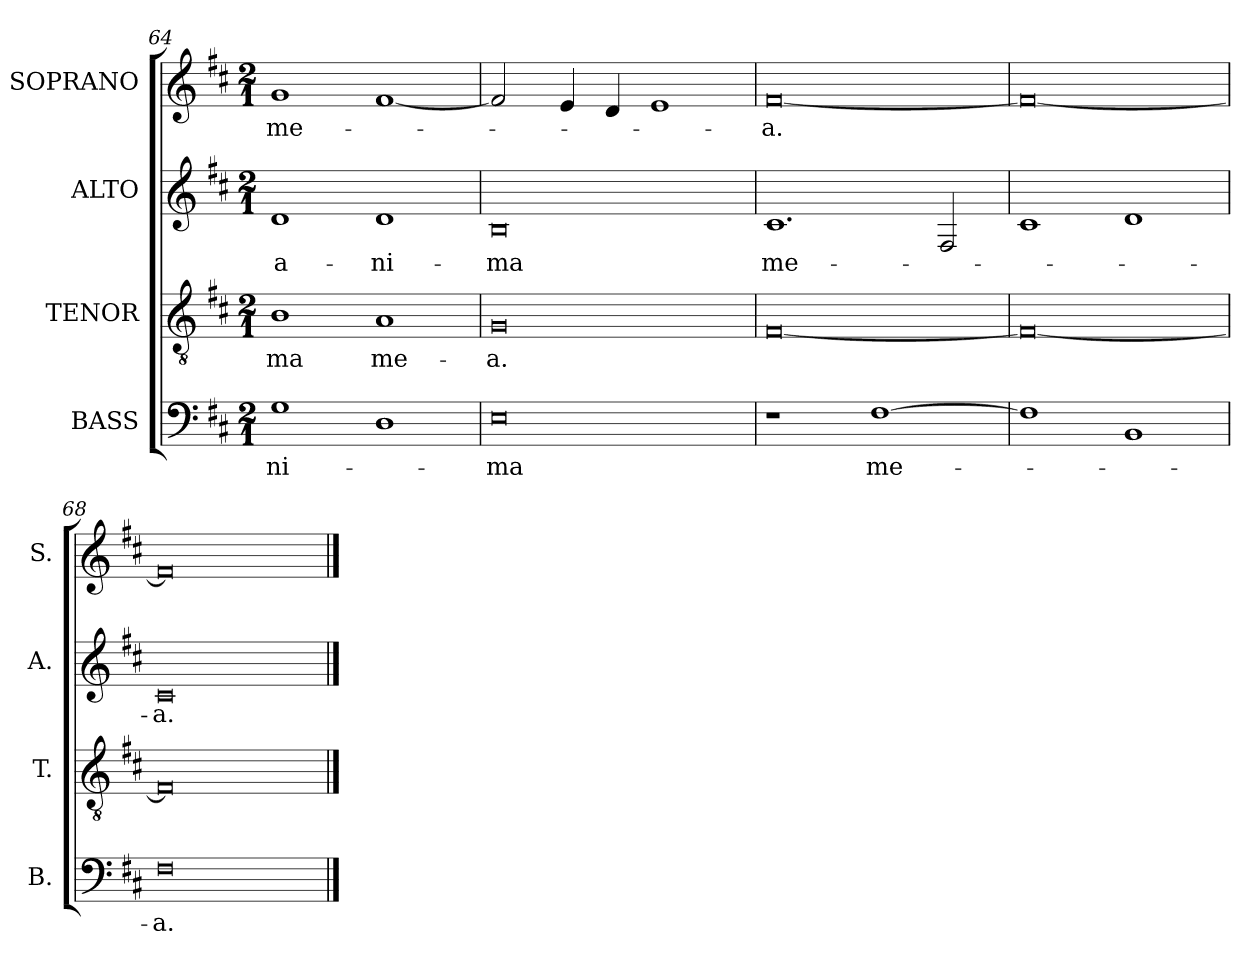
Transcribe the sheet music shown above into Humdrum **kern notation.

**kern	**text	**kern	**text	**kern	**text	**kern	**text
*part4	*part4	*part3	*part3	*part2	*part2	*part1	*part1
*staff4	*staff4	*staff3	*staff3	*staff2	*staff2	*staff1	*staff1
*I"BASS	*	*I"TENOR	*	*I"ALTO	*	*I"SOPRANO	*
*I'B.	*	*I'T.	*	*I'A.	*	*I'S.	*
*clefF4	*	*clefGv2	*	*clefG2	*	*clefG2	*
*	*	*ITrd7c12	*	*	*	*	*
*k[f#c#]	*	*k[f#c#]	*	*k[f#c#]	*	*k[f#c#]	*
*D:	*	*D:	*	*D:	*	*D:	*
*M2/1	*	*M2/1	*	*M2/1	*	*M2/1	*
=64	=64	=64	=64	=64	=64	=64	=64
!	!LO:LY:b:color=#000000	!	!	!	!	!	!
!	!	!	!LO:LY:b:color=#000000	!	!	!	!
!	!	!	!	!	!LO:LY:b:color=#000000	!	!
!	!	!	!	!	!	!	!LO:LY:b:color=#000000
1Gi	-ni-	1BBi	-ma	1di	a-	1gi	me-
!	!	!	!LO:LY:b:color=#000000	!	!	!	!
!	!	!	!	!	!LO:LY:b:color=#000000	!	!
1Di	.	1AAi	me-	1di	-ni-	[1f#i	.
=65	=65	=65	=65	=65	=65	=65	=65
!	!LO:LY:b:color=#000000	!	!	!	!	!	!
!	!	!	!LO:LY:b:color=#000000	!	!	!	!
!	!	!	!	!	!LO:LY:b:color=#000000	!	!
0Ei	-ma	0GGi	-a.	0Bi	-ma	2f#i/]	.
.	.	.	.	.	.	4ei/	.
.	.	.	.	.	.	4di/	.
.	.	.	.	.	.	1ei	.
=66	=66	=66	=66	=66	=66	=66	=66
!	!	!	!	!	!LO:LY:b:color=#000000	!	!
!	!	!	!	!	!	!	!LO:LY:b:color=#000000
1r	.	[0FF#i	.	1.c#i	me-	[0f#i	-a.
!	!LO:LY:b:color=#000000	!	!	!	!	!	!
[1F#i	me-	.	.	.	.	.	.
.	.	.	.	2F#i/	.	.	.
=67	=67	=67	=67	=67	=67	=67	=67
1F#i]	.	0FF#i_	.	1c#i	.	0f#i_	.
1BBi	.	.	.	1di	.	.	.
=68	=68	=68	=68	=68	=68	=68	=68
!	!LO:LY:b:color=#000000	!	!	!	!	!	!
!	!	!	!	!	!LO:LY:b:color=#000000	!	!
0F#i	-a.	0FF#i]	.	0c#i	-a.	0f#i]	.
==	==	==	==	==	==	==	==
*-	*-	*-	*-	*-	*-	*-	*-
